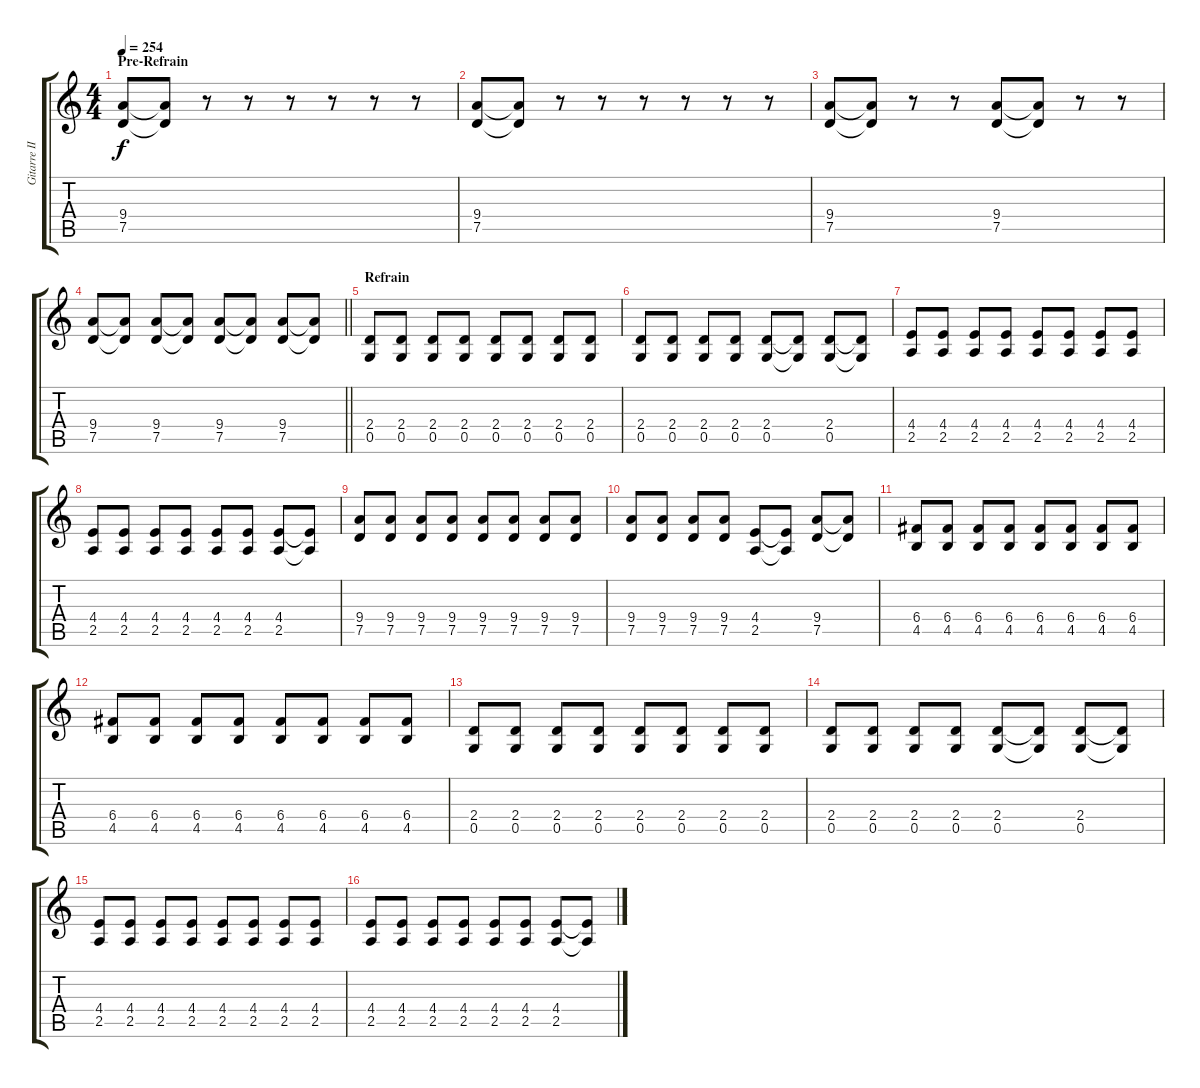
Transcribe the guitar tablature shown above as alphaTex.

\track ("Gitarre II" "Gitarre II") {instrument distortionguitar}
\staff {score tabs}
\tuning (D4 A3 F3 C3 G2 D2) {hide}
\ts (4 4)
\section ("" "Pre-Refrain")
\tempo 254
\clef g2
\ks c
(9.4 7.5).8{dy f} (9.4{t} 7.5{t}).8 r.8 r.8 r.8 r.8 r.8 r.8 |
(9.4 7.5).8 (9.4{t} 7.5{t}).8 r.8 r.8 r.8 r.8 r.8 r.8 |
(9.4 7.5).8 (9.4{t} 7.5{t}).8 r.8 r.8 (9.4 7.5).8 (9.4{t} 7.5{t}).8 r.8 r.8 |
\barLineRight lightlight
(9.4 7.5).8 (9.4{t} 7.5{t}).8 (9.4 7.5).8 (9.4{t} 7.5{t}).8 (9.4 7.5).8 (9.4{t} 7.5{t}).8 (9.4 7.5).8 (9.4{t} 7.5{t}).8 |
\section ("" "Refrain")
(2.4 0.5).8 (2.4 0.5).8 (2.4 0.5).8 (2.4 0.5).8 (2.4 0.5).8 (2.4 0.5).8 (2.4 0.5).8 (2.4 0.5).8 |
(2.4 0.5).8 (2.4 0.5).8 (2.4 0.5).8 (2.4 0.5).8 (2.4 0.5).8 (2.4{t} 0.5{t}).8 (2.4 0.5).8 (2.4{t} 0.5{t}).8 |
(4.4 2.5).8 (4.4 2.5).8 (4.4 2.5).8 (4.4 2.5).8 (4.4 2.5).8 (4.4 2.5).8 (4.4 2.5).8 (4.4 2.5).8 |
(4.4 2.5).8 (4.4 2.5).8 (4.4 2.5).8 (4.4 2.5).8 (4.4 2.5).8 (4.4 2.5).8 (4.4 2.5).8 (4.4{t} 2.5{t}).8 |
(9.4 7.5).8 (9.4 7.5).8 (9.4 7.5).8 (9.4 7.5).8 (9.4 7.5).8 (9.4 7.5).8 (9.4 7.5).8 (9.4 7.5).8 |
(9.4 7.5).8 (9.4 7.5).8 (9.4 7.5).8 (9.4 7.5).8 (4.4 2.5).8 (4.4{t} 2.5{t}).8 (9.4 7.5).8 (9.4{t} 7.5{t}).8 |
(6.4 4.5).8 (6.4 4.5).8 (6.4 4.5).8 (6.4 4.5).8 (6.4 4.5).8 (6.4 4.5).8 (6.4 4.5).8 (6.4 4.5).8 |
(6.4 4.5).8 (6.4 4.5).8 (6.4 4.5).8 (6.4 4.5).8 (6.4 4.5).8 (6.4 4.5).8 (6.4 4.5).8 (6.4 4.5).8 |
(2.4 0.5).8 (2.4 0.5).8 (2.4 0.5).8 (2.4 0.5).8 (2.4 0.5).8 (2.4 0.5).8 (2.4 0.5).8 (2.4 0.5).8 |
(2.4 0.5).8 (2.4 0.5).8 (2.4 0.5).8 (2.4 0.5).8 (2.4 0.5).8 (2.4{t} 0.5{t}).8 (2.4 0.5).8 (2.4{t} 0.5{t}).8 |
(4.4 2.5).8 (4.4 2.5).8 (4.4 2.5).8 (4.4 2.5).8 (4.4 2.5).8 (4.4 2.5).8 (4.4 2.5).8 (4.4 2.5).8 |
(4.4 2.5).8 (4.4 2.5).8 (4.4 2.5).8 (4.4 2.5).8 (4.4 2.5).8 (4.4 2.5).8 (4.4 2.5).8 (4.4{t} 2.5{t}).8
